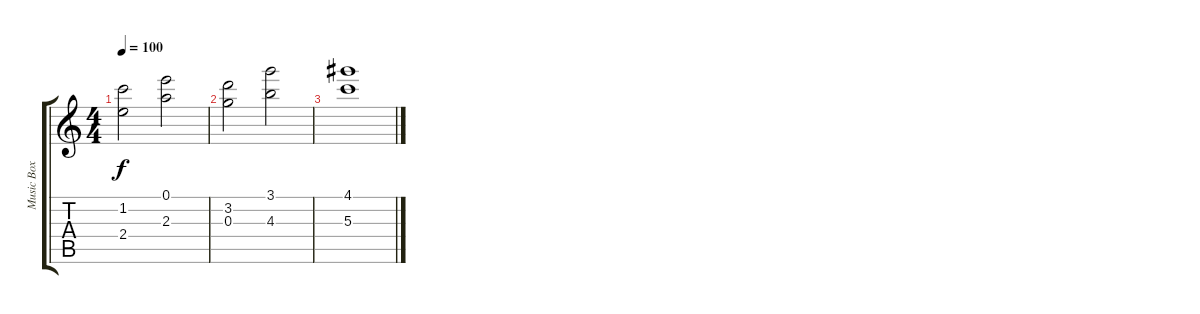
\track ("Music Box" "Music Box") {instrument musicbox}
\staff {score tabs}
\tuning (E6 B5 G5 D5 A4 E4) {hide}
\ts (4 4)
\tempo 100
\clef g2
\ks c
(1.2 2.4).2{dy f} (0.1 2.3).2 |
(3.2 0.3).2 (3.1 4.3).2 |
(4.1 5.3).1
